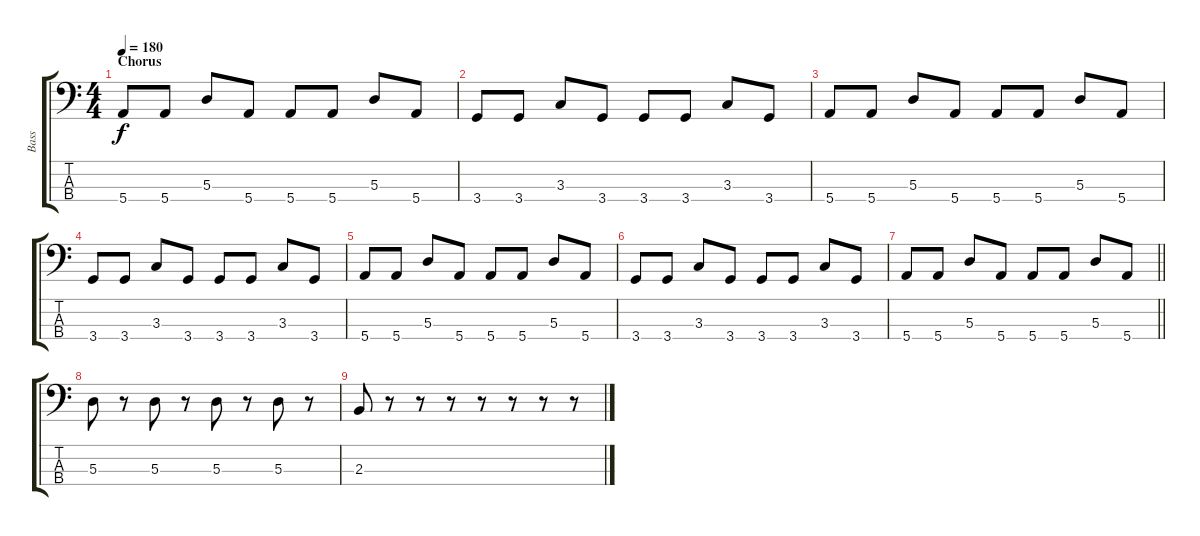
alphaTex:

\track ("Bass" "Bass") {instrument electricbassfinger}
\staff {score tabs}
\tuning (G2 D2 A1 E1) {hide}
\ts (4 4)
\section ("" "Chorus")
\tempo 180
\clef f4
\ks c
5.4.8{dy f} 5.4.8 5.3.8 5.4.8 5.4.8 5.4.8 5.3.8 5.4.8 |
3.4.8 3.4.8 3.3.8 3.4.8 3.4.8 3.4.8 3.3.8 3.4.8 |
5.4.8 5.4.8 5.3.8 5.4.8 5.4.8 5.4.8 5.3.8 5.4.8 |
3.4.8 3.4.8 3.3.8 3.4.8 3.4.8 3.4.8 3.3.8 3.4.8 |
5.4.8 5.4.8 5.3.8 5.4.8 5.4.8 5.4.8 5.3.8 5.4.8 |
3.4.8 3.4.8 3.3.8 3.4.8 3.4.8 3.4.8 3.3.8 3.4.8 |
\barLineRight lightlight
5.4.8 5.4.8 5.3.8 5.4.8 5.4.8 5.4.8 5.3.8 5.4.8 |
\section ("" "")
5.3.8 r.8 5.3.8 r.8 5.3.8 r.8 5.3.8 r.8 |
2.3.8 r.8 r.8 r.8 r.8 r.8 r.8 r.8
